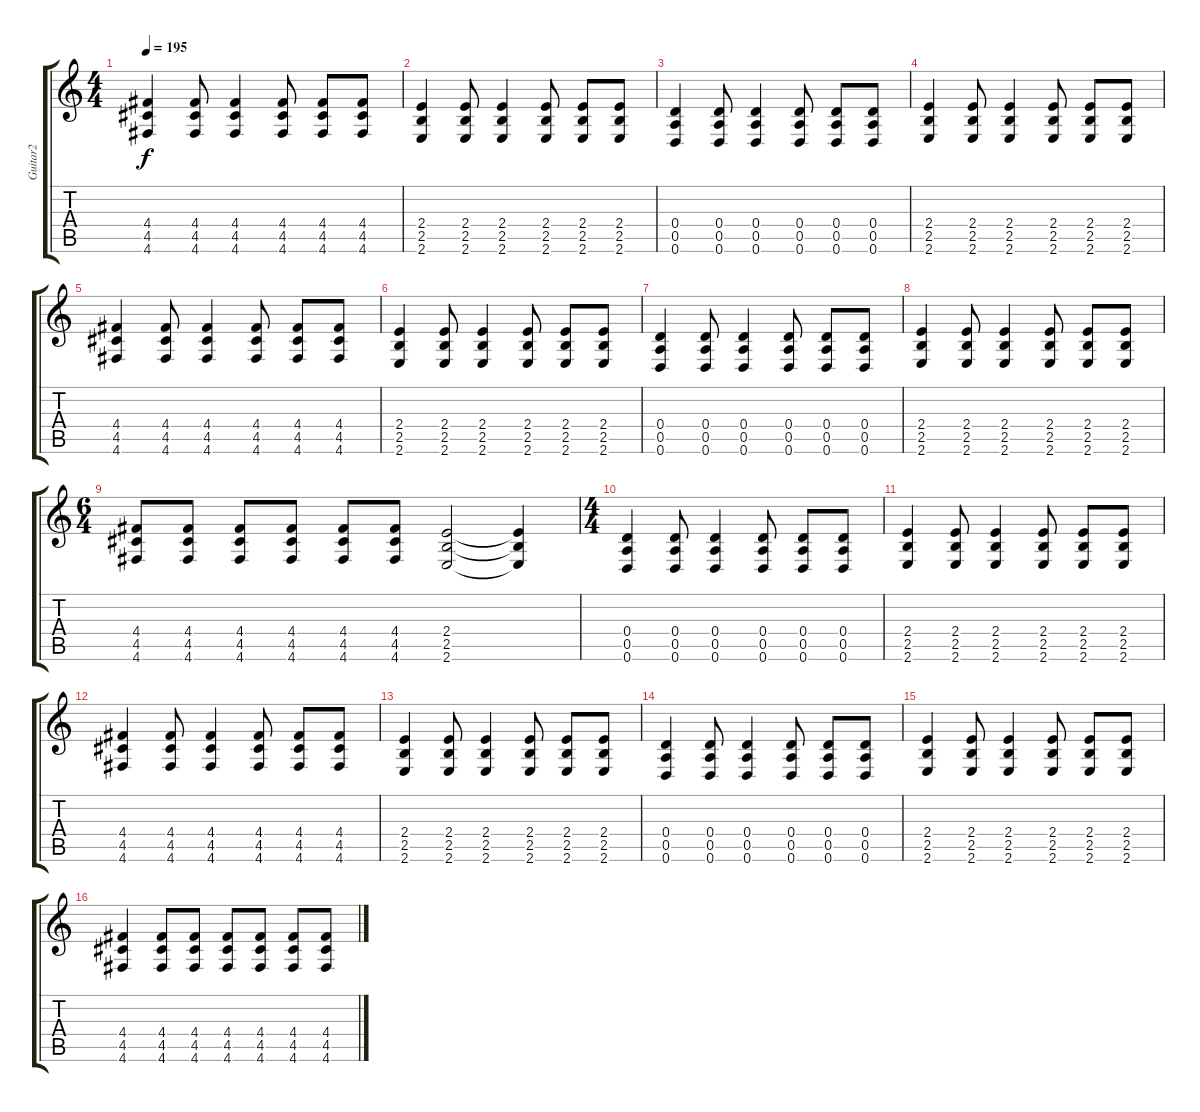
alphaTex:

\track ("Guitar2" "Guitar2") {instrument distortionguitar}
\staff {score tabs}
\tuning (E4 B3 G3 D3 A2 D2) {hide}
\ts (4 4)
\tempo 195
\clef g2
\ks c
(4.4 4.5 4.6).4{dy f instrument distortionguitar} (4.4 4.5 4.6).8 (4.4 4.5 4.6).4 (4.4 4.5 4.6).8 (4.4 4.5 4.6).8 (4.4 4.5 4.6).8 |
(2.4 2.5 2.6).4 (2.4 2.5 2.6).8 (2.4 2.5 2.6).4 (2.4 2.5 2.6).8 (2.4 2.5 2.6).8 (2.4 2.5 2.6).8 |
(0.4 0.5 0.6).4 (0.4 0.5 0.6).8 (0.4 0.5 0.6).4 (0.4 0.5 0.6).8 (0.4 0.5 0.6).8 (0.4 0.5 0.6).8 |
(2.4 2.5 2.6).4 (2.4 2.5 2.6).8 (2.4 2.5 2.6).4 (2.4 2.5 2.6).8 (2.4 2.5 2.6).8 (2.4 2.5 2.6).8 |
(4.4 4.5 4.6).4 (4.4 4.5 4.6).8 (4.4 4.5 4.6).4 (4.4 4.5 4.6).8 (4.4 4.5 4.6).8 (4.4 4.5 4.6).8 |
(2.4 2.5 2.6).4 (2.4 2.5 2.6).8 (2.4 2.5 2.6).4 (2.4 2.5 2.6).8 (2.4 2.5 2.6).8 (2.4 2.5 2.6).8 |
(0.4 0.5 0.6).4 (0.4 0.5 0.6).8 (0.4 0.5 0.6).4 (0.4 0.5 0.6).8 (0.4 0.5 0.6).8 (0.4 0.5 0.6).8 |
(2.4 2.5 2.6).4 (2.4 2.5 2.6).8 (2.4 2.5 2.6).4 (2.4 2.5 2.6).8 (2.4 2.5 2.6).8 (2.4 2.5 2.6).8 |
\ts (6 4)
(4.4 4.5 4.6).8 (4.4 4.5 4.6).8 (4.4 4.5 4.6).8 (4.4 4.5 4.6).8 (4.4 4.5 4.6).8 (4.4 4.5 4.6).8 (2.4 2.5 2.6).2 (2.4{t} 2.5{t} 2.6{t}).4 |
\ts (4 4)
(0.4 0.5 0.6).4 (0.4 0.5 0.6).8 (0.4 0.5 0.6).4 (0.4 0.5 0.6).8 (0.4 0.5 0.6).8 (0.4 0.5 0.6).8 |
(2.4 2.5 2.6).4 (2.4 2.5 2.6).8 (2.4 2.5 2.6).4 (2.4 2.5 2.6).8 (2.4 2.5 2.6).8 (2.4 2.5 2.6).8 |
(4.4 4.5 4.6).4 (4.4 4.5 4.6).8 (4.4 4.5 4.6).4 (4.4 4.5 4.6).8 (4.4 4.5 4.6).8 (4.4 4.5 4.6).8 |
(2.4 2.5 2.6).4 (2.4 2.5 2.6).8 (2.4 2.5 2.6).4 (2.4 2.5 2.6).8 (2.4 2.5 2.6).8 (2.4 2.5 2.6).8 |
(0.4 0.5 0.6).4 (0.4 0.5 0.6).8 (0.4 0.5 0.6).4 (0.4 0.5 0.6).8 (0.4 0.5 0.6).8 (0.4 0.5 0.6).8 |
(2.4 2.5 2.6).4 (2.4 2.5 2.6).8 (2.4 2.5 2.6).4 (2.4 2.5 2.6).8 (2.4 2.5 2.6).8 (2.4 2.5 2.6).8 |
(4.4 4.5 4.6).4 (4.4 4.5 4.6).8 (4.4 4.5 4.6).8 (4.4 4.5 4.6).8 (4.4 4.5 4.6).8 (4.4 4.5 4.6).8 (4.4 4.5 4.6).8
